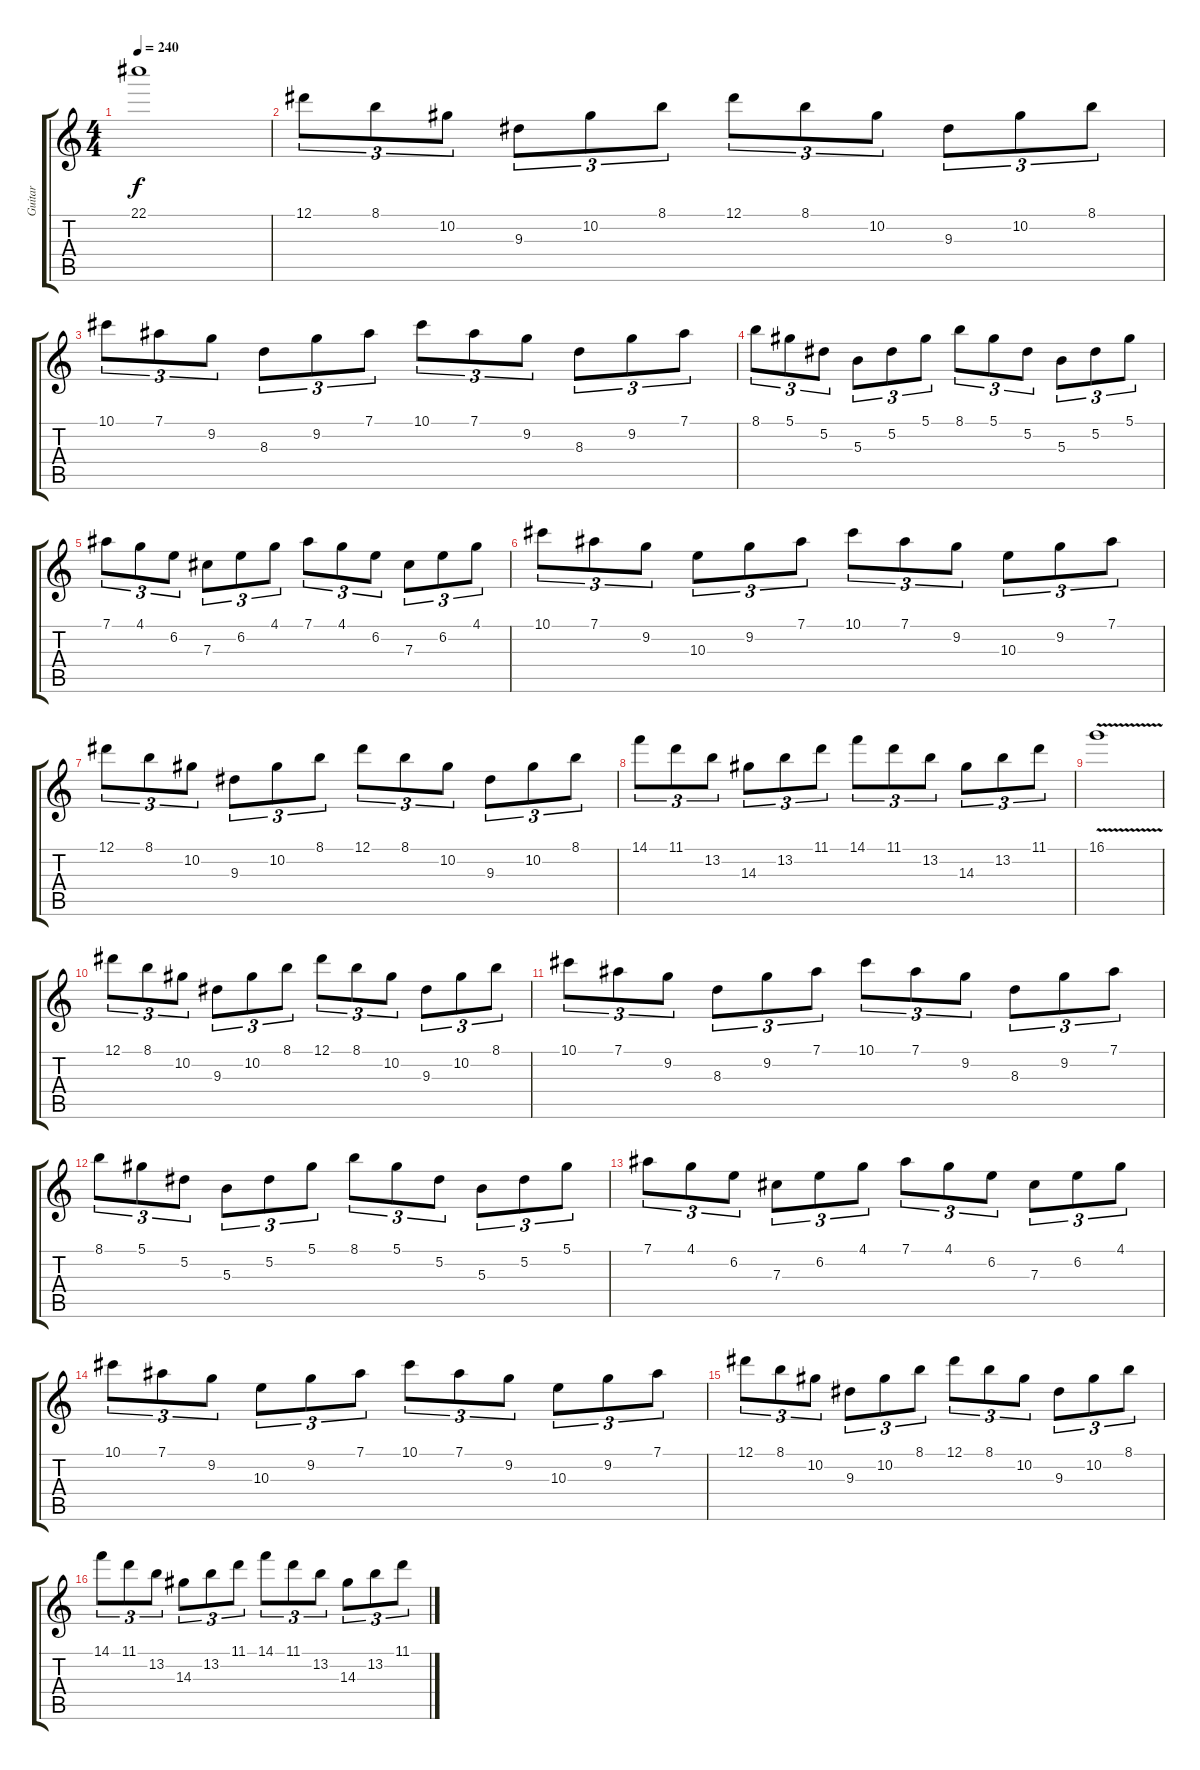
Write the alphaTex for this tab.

\track ("Guitar" "Guitar") {instrument distortionguitar}
\staff {score tabs}
\tuning (Eb4 Bb3 Gb3 Db3 Ab2 Eb2) {hide}
\ts (4 4)
\tempo 240
\clef g2
\ks c
22.1{t}.1{dy f} |
12.1.8{tu (3 2)} 8.1.8{tu (3 2)} 10.2.8{tu (3 2)} 9.3.8{tu (3 2)} 10.2.8{tu (3 2)} 8.1.8{tu (3 2)} 12.1.8{tu (3 2)} 8.1.8{tu (3 2)} 10.2.8{tu (3 2)} 9.3.8{tu (3 2)} 10.2.8{tu (3 2)} 8.1.8{tu (3 2)} |
10.1.8{tu (3 2)} 7.1.8{tu (3 2)} 9.2.8{tu (3 2)} 8.3.8{tu (3 2)} 9.2.8{tu (3 2)} 7.1.8{tu (3 2)} 10.1.8{tu (3 2)} 7.1.8{tu (3 2)} 9.2.8{tu (3 2)} 8.3.8{tu (3 2)} 9.2.8{tu (3 2)} 7.1.8{tu (3 2)} |
8.1.8{tu (3 2)} 5.1.8{tu (3 2)} 5.2.8{tu (3 2)} 5.3.8{tu (3 2)} 5.2.8{tu (3 2)} 5.1.8{tu (3 2)} 8.1.8{tu (3 2)} 5.1.8{tu (3 2)} 5.2.8{tu (3 2)} 5.3.8{tu (3 2)} 5.2.8{tu (3 2)} 5.1.8{tu (3 2)} |
7.1.8{tu (3 2)} 4.1.8{tu (3 2)} 6.2.8{tu (3 2)} 7.3.8{tu (3 2)} 6.2.8{tu (3 2)} 4.1.8{tu (3 2)} 7.1.8{tu (3 2)} 4.1.8{tu (3 2)} 6.2.8{tu (3 2)} 7.3.8{tu (3 2)} 6.2.8{tu (3 2)} 4.1.8{tu (3 2)} |
10.1.8{tu (3 2)} 7.1.8{tu (3 2)} 9.2.8{tu (3 2)} 10.3.8{tu (3 2)} 9.2.8{tu (3 2)} 7.1.8{tu (3 2)} 10.1.8{tu (3 2)} 7.1.8{tu (3 2)} 9.2.8{tu (3 2)} 10.3.8{tu (3 2)} 9.2.8{tu (3 2)} 7.1.8{tu (3 2)} |
12.1.8{tu (3 2)} 8.1.8{tu (3 2)} 10.2.8{tu (3 2)} 9.3.8{tu (3 2)} 10.2.8{tu (3 2)} 8.1.8{tu (3 2)} 12.1.8{tu (3 2)} 8.1.8{tu (3 2)} 10.2.8{tu (3 2)} 9.3.8{tu (3 2)} 10.2.8{tu (3 2)} 8.1.8{tu (3 2)} |
14.1.8{tu (3 2)} 11.1.8{tu (3 2)} 13.2.8{tu (3 2)} 14.3.8{tu (3 2)} 13.2.8{tu (3 2)} 11.1.8{tu (3 2)} 14.1.8{tu (3 2)} 11.1.8{tu (3 2)} 13.2.8{tu (3 2)} 14.3.8{tu (3 2)} 13.2.8{tu (3 2)} 11.1.8{tu (3 2)} |
16.1{v}.1 |
12.1.8{tu (3 2)} 8.1.8{tu (3 2)} 10.2.8{tu (3 2)} 9.3.8{tu (3 2)} 10.2.8{tu (3 2)} 8.1.8{tu (3 2)} 12.1.8{tu (3 2)} 8.1.8{tu (3 2)} 10.2.8{tu (3 2)} 9.3.8{tu (3 2)} 10.2.8{tu (3 2)} 8.1.8{tu (3 2)} |
10.1.8{tu (3 2)} 7.1.8{tu (3 2)} 9.2.8{tu (3 2)} 8.3.8{tu (3 2)} 9.2.8{tu (3 2)} 7.1.8{tu (3 2)} 10.1.8{tu (3 2)} 7.1.8{tu (3 2)} 9.2.8{tu (3 2)} 8.3.8{tu (3 2)} 9.2.8{tu (3 2)} 7.1.8{tu (3 2)} |
8.1.8{tu (3 2)} 5.1.8{tu (3 2)} 5.2.8{tu (3 2)} 5.3.8{tu (3 2)} 5.2.8{tu (3 2)} 5.1.8{tu (3 2)} 8.1.8{tu (3 2)} 5.1.8{tu (3 2)} 5.2.8{tu (3 2)} 5.3.8{tu (3 2)} 5.2.8{tu (3 2)} 5.1.8{tu (3 2)} |
7.1.8{tu (3 2)} 4.1.8{tu (3 2)} 6.2.8{tu (3 2)} 7.3.8{tu (3 2)} 6.2.8{tu (3 2)} 4.1.8{tu (3 2)} 7.1.8{tu (3 2)} 4.1.8{tu (3 2)} 6.2.8{tu (3 2)} 7.3.8{tu (3 2)} 6.2.8{tu (3 2)} 4.1.8{tu (3 2)} |
10.1.8{tu (3 2)} 7.1.8{tu (3 2)} 9.2.8{tu (3 2)} 10.3.8{tu (3 2)} 9.2.8{tu (3 2)} 7.1.8{tu (3 2)} 10.1.8{tu (3 2)} 7.1.8{tu (3 2)} 9.2.8{tu (3 2)} 10.3.8{tu (3 2)} 9.2.8{tu (3 2)} 7.1.8{tu (3 2)} |
12.1.8{tu (3 2)} 8.1.8{tu (3 2)} 10.2.8{tu (3 2)} 9.3.8{tu (3 2)} 10.2.8{tu (3 2)} 8.1.8{tu (3 2)} 12.1.8{tu (3 2)} 8.1.8{tu (3 2)} 10.2.8{tu (3 2)} 9.3.8{tu (3 2)} 10.2.8{tu (3 2)} 8.1.8{tu (3 2)} |
14.1.8{tu (3 2)} 11.1.8{tu (3 2)} 13.2.8{tu (3 2)} 14.3.8{tu (3 2)} 13.2.8{tu (3 2)} 11.1.8{tu (3 2)} 14.1.8{tu (3 2)} 11.1.8{tu (3 2)} 13.2.8{tu (3 2)} 14.3.8{tu (3 2)} 13.2.8{tu (3 2)} 11.1.8{tu (3 2)}
